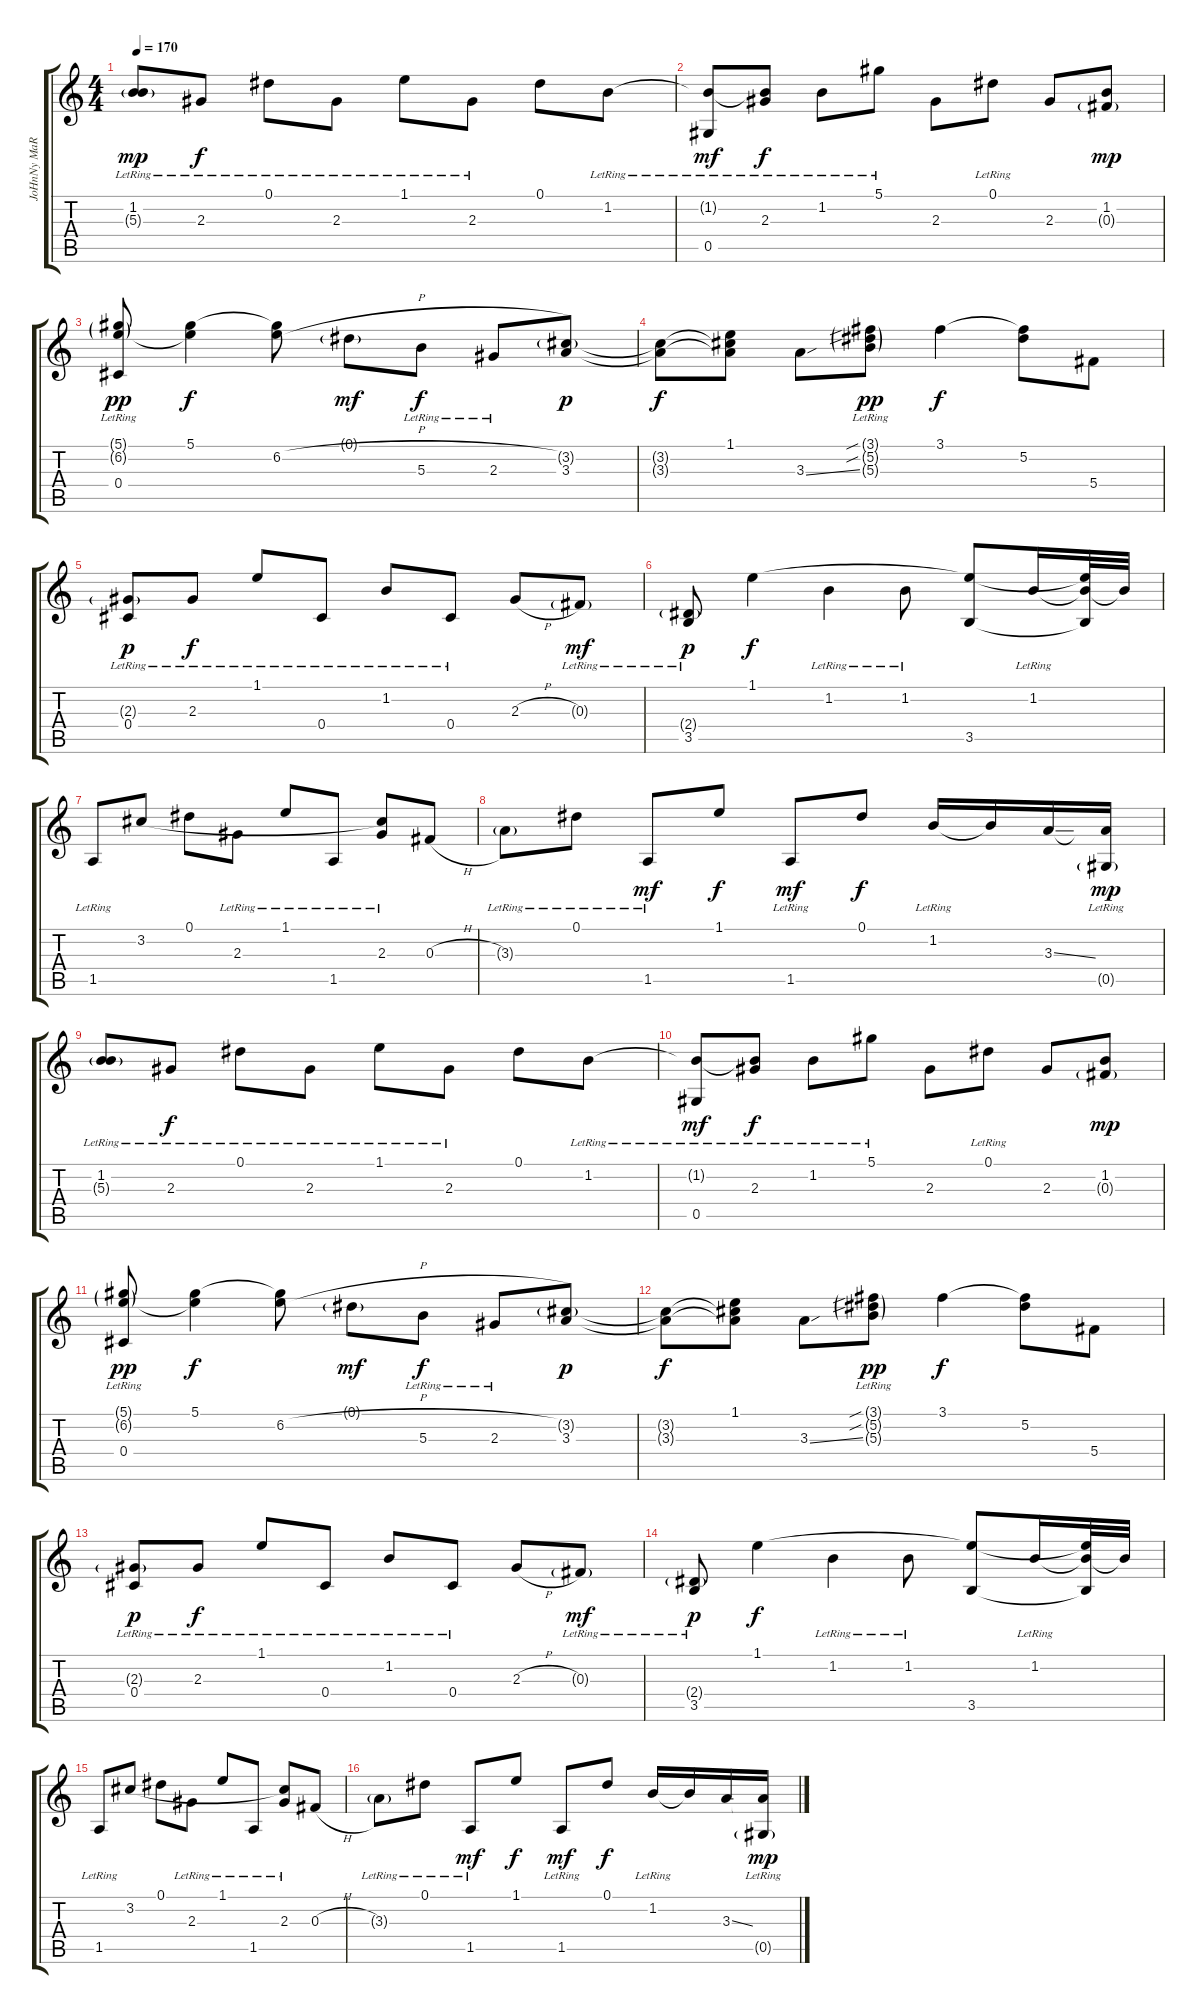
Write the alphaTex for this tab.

\track ("JoHnNy MaRR" "JoHnNy MaR") {instrument electricguitarclean}
\staff {score tabs}
\tuning (Eb4 Bb3 Gb3 Db3 Ab2 Eb2) {hide}
\ts (4 4)
\tempo 170
\clef g2
\ks c
(1.2{lr} 5.3{g}).8{dy mp} 2.3{lr}.8{dy f} 0.1{lr}.8 2.3{lr}.8 1.1{lr}.8 2.3{lr}.8 0.1.8 1.2{lr}.8 |
(1.2{t} 0.5{lr}).8{dy mf} (1.2{t} 2.3{lr}).8{dy f} 1.2{lr}.8 5.1{lr}.8 2.3.8 0.1{lr}.8 2.3.8 (1.2 0.3{g}).8{dy mp} |
(5.1{g} 6.2{g} 0.4{lr}).8{dy pp} (5.1 6.2{t}).4{dy f} (5.1{t} 6.2{h}).8 0.1{g}.8{dy mf} 5.3{lr}.8{dy f} 2.3{lr}.8 (3.2{g} 3.3).8{dy p} |
(3.2{t} 3.3{t}).8{dy f} (1.1 3.2{t} 3.3{t}).8 3.3{ss}.8 (3.1{sib g} 5.2{sib g lr} 5.3{g lr}).8{dy pp} 3.1.4{dy f} (3.1{t} 5.2).8 5.4.8 |
(2.3{g} 0.4{lr}).8{dy p} 2.3{lr}.8{dy f} 1.1{lr}.8 0.4{lr}.8 1.2{lr}.8 0.4{lr}.8 2.3{h}.8 0.3{g lr}.8{dy mf} |
(2.4{g} 3.5{lr}).8{dy p} 1.1.4{dy f} 1.2{lr}.4 1.2{lr}.8 (1.1{t} 3.5).8 1.2{lr}.16 (1.1{t} 1.2{t} 3.5{t}).32 1.2{t}.32 |
1.5{lr}.8 3.2.8 0.1.8 2.3{lr}.8 1.1{lr}.8 1.5{lr}.8 (3.2{t} 2.3{lr}).8 0.3{h}.8 |
3.3{g lr}.8 0.1{lr}.8 1.5{lr}.8{dy mf} 1.1.8{dy f} 1.5{lr}.8{dy mf} 0.1.8{dy f} 1.2{lr}.16 1.2{t}.16 3.3{ss}.16 (3.3{t} 0.5{g lr}).16{dy mp} |
(1.2{lr} 5.3{g}).8 2.3{lr}.8{dy f} 0.1{lr}.8 2.3{lr}.8 1.1{lr}.8 2.3{lr}.8 0.1.8 1.2{lr}.8 |
(1.2{t} 0.5{lr}).8{dy mf} (1.2{t} 2.3{lr}).8{dy f} 1.2{lr}.8 5.1{lr}.8 2.3.8 0.1{lr}.8 2.3.8 (1.2 0.3{g}).8{dy mp} |
(5.1{g} 6.2{g} 0.4{lr}).8{dy pp} (5.1 6.2{t}).4{dy f} (5.1{t} 6.2{h}).8 0.1{g}.8{dy mf} 5.3{lr}.8{dy f} 2.3{lr}.8 (3.2{g} 3.3).8{dy p} |
(3.2{t} 3.3{t}).8{dy f} (1.1 3.2{t} 3.3{t}).8 3.3{ss}.8 (3.1{sib g} 5.2{sib g lr} 5.3{g lr}).8{dy pp} 3.1.4{dy f} (3.1{t} 5.2).8 5.4.8 |
(2.3{g} 0.4{lr}).8{dy p} 2.3{lr}.8{dy f} 1.1{lr}.8 0.4{lr}.8 1.2{lr}.8 0.4{lr}.8 2.3{h}.8 0.3{g lr}.8{dy mf} |
(2.4{g} 3.5{lr}).8{dy p} 1.1.4{dy f} 1.2{lr}.4 1.2{lr}.8 (1.1{t} 3.5).8 1.2{lr}.16 (1.1{t} 1.2{t} 3.5{t}).32 1.2{t}.32 |
1.5{lr}.8 3.2.8 0.1.8 2.3{lr}.8 1.1{lr}.8 1.5{lr}.8 (3.2{t} 2.3{lr}).8 0.3{h}.8 |
3.3{g lr}.8 0.1{lr}.8 1.5{lr}.8{dy mf} 1.1.8{dy f} 1.5{lr}.8{dy mf} 0.1.8{dy f} 1.2{lr}.16 1.2{t}.16 3.3{ss}.16 (3.3{t} 0.5{g lr}).16{dy mp}
